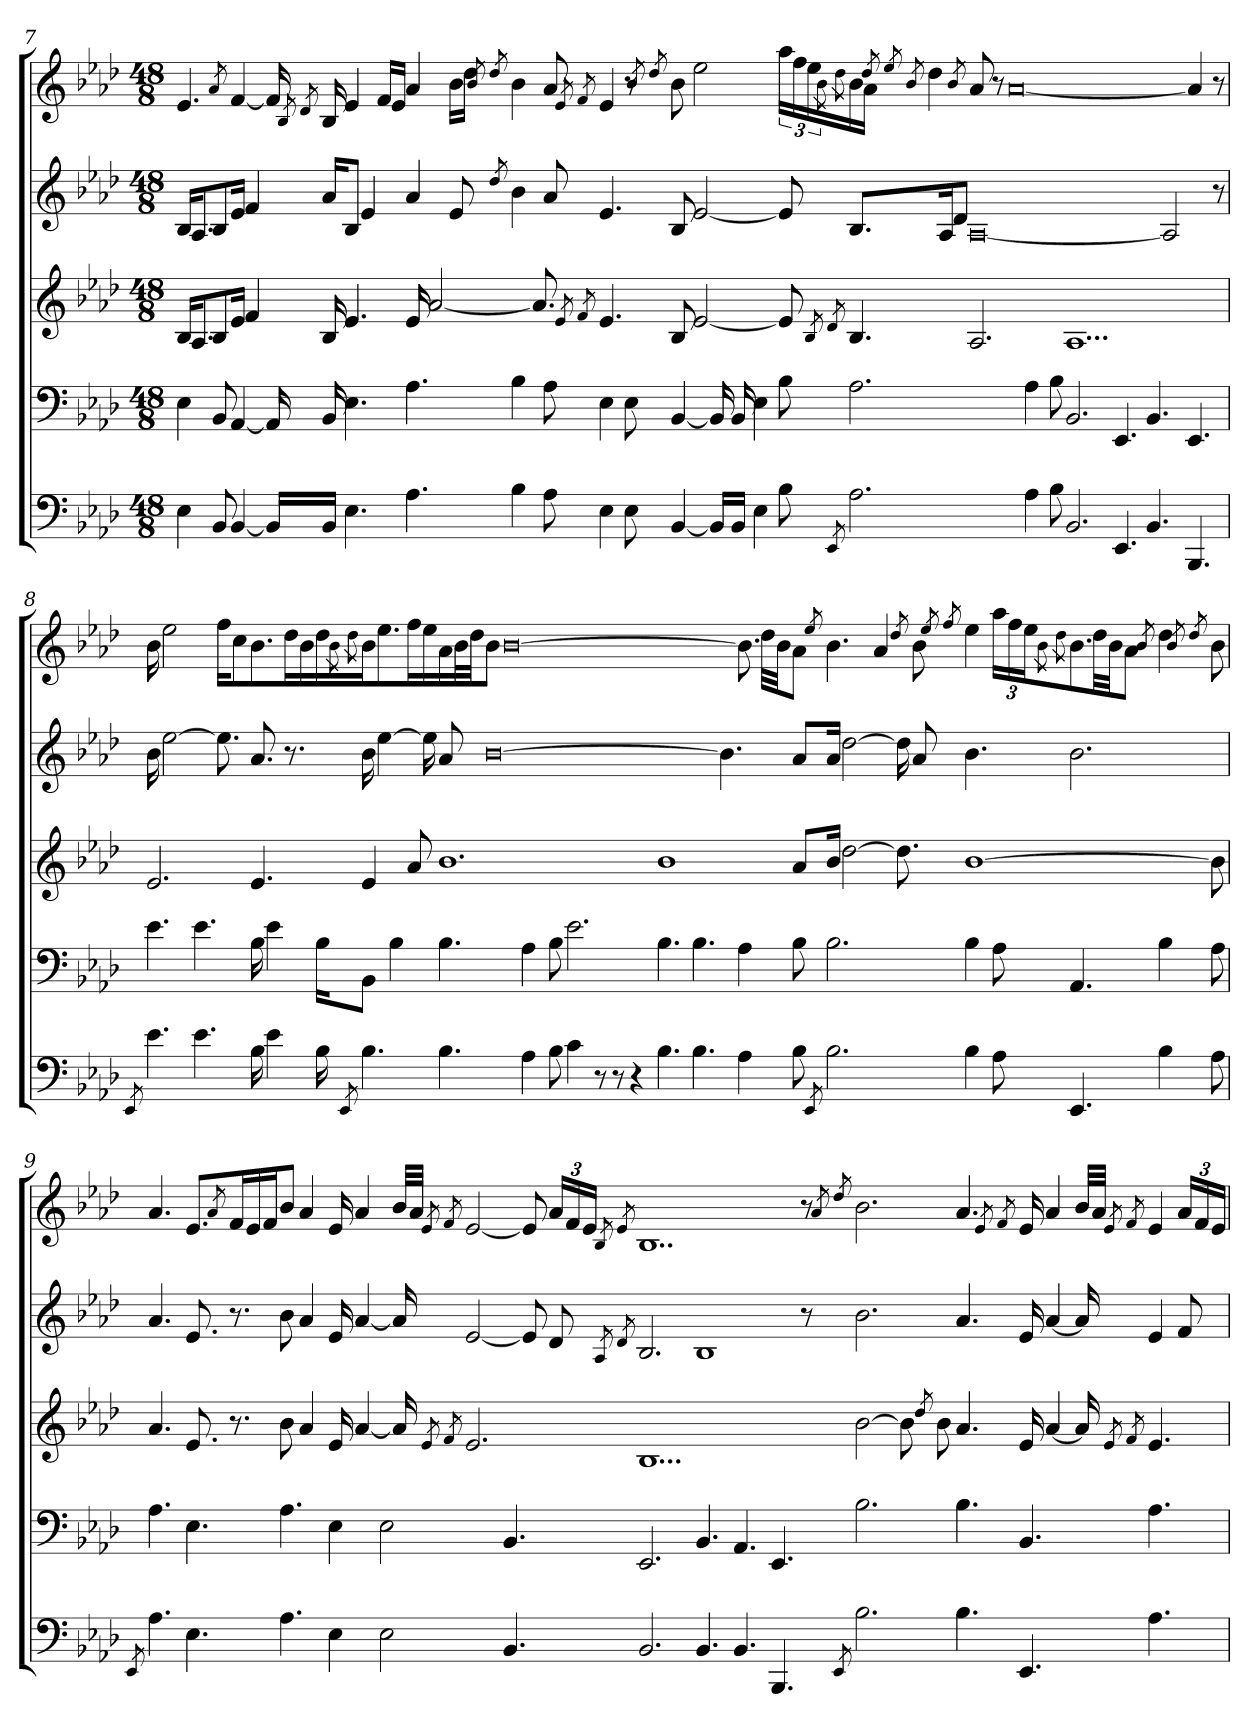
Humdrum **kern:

**kern	**kern	**kern	**kern	**kern
*part5	*part4	*part3	*part2	*part1
*staff5	*staff4	*staff3	*staff2	*staff1
*clefF4	*clefF4	*clefG2	*clefG2	*clefG2
*k[b-e-a-d-]	*k[b-e-a-d-]	*k[b-e-a-d-]	*k[b-e-a-d-]	*k[b-e-a-d-]
*M48/8	*M48/8	*M48/8	*M48/8	*M48/8
=7	=7	=7	=7	=7
4E-	4E-	16B-/KL	16B-/KL	4.e-
.	.	8.A-/	8.A-/	.
8BB-	8BB-	8B-/	8B-/	.
.	.	.	.	8qa-
[4BB-	[4AA-	16e-/Jk	16e-/Jk	[4f
.	.	4f	4f	.
16BB-/LL]	16AA-]	.	.	16f]
.	.	.	.	8qB-
.	.	.	.	8qd-
16BB-/JJ	16BB-	16B-	16a-/KL	16B-
4.E-	4.E-	4.e-	8B-/J	4e-
.	.	.	4e-	.
.	.	.	.	16f/LL
.	.	.	.	16e-/JJ
4.A-	4.A-	16e-	4a-	4a-
.	.	[2a-	.	.
.	.	.	8e-	16b-\LL
.	.	.	.	16dd-\JJ
.	.	.	.	8qb-
.	.	.	8qdd-	8qdd-
4B-	4B-	.	4b-	4b-
.	.	8.a-]	.	.
8A-	8A-	.	8a-	8a-
.	.	8qe-	.	8qe-
.	.	8qf	.	8qf
4E-	4E-	4.e-	4.e-	4e-
8E-	8E-	.	.	8r
.	.	.	.	8qb-
.	.	.	.	8qdd-
[4BB-	[4BB-	8B-	8B-	8b-
.	.	[2e-	[2e-	2ee-
16BB-/LL]	16BB-]	.	.	.
16BB-/JJ	16BB-	.	.	.
4E-	4E-	.	.	.
8B-	8B-	8e-]	8e-]	24aa-\LL
.	.	.	.	24ff\
.	.	.	.	24ee-\
.	.	8qB-	.	8qb-\
8qEE-	.	8qd-	.	8qdd-\
2.A-	2.A-	4.B-	8.B-/L	16b-\
.	.	.	.	16a-\JJ
.	.	.	.	8qdd-
.	.	.	.	8qee-
.	.	.	.	8qb-
.	.	.	.	4dd-
.	.	.	16A-/K	.
.	.	.	8d-/J	.
.	.	.	.	8qb-
.	.	2.A-	[0A-	8a-
.	.	.	.	8r
.	.	.	.	[0a-
4A-	4A-	.	.	.
8B-	8B-	.	.	.
2.BB-	2.BB-	1...A-	.	.
4.EE-	4.EE-	.	.	.
4.BB-	4.BB-	.	.	.
.	.	.	2A-]	.
4.BBB-	4.EE-	.	.	4a-]
.	.	.	8r	8r
=8	=8	=8	=8	=8
8qEE-	.	.	.	.
4.e-	4.e-	2.e-	16b-	16b-
.	.	.	[2ee-	2ee-
4.e-	4.e-	.	.	.
.	.	.	8.ee-]	16ff\KL
.	.	.	.	8cc\
16B-	16B-	4.e-	8.a-	8.b-\
4e-	4e-	.	.	.
.	.	.	8.r	16dd-\L
.	.	.	.	16b-\
16B-	16B-\KL	.	.	16dd-\
.	.	.	.	8qb-\
8qEE-	.	.	.	8qdd-\
4.B-	8BB-\J	4e-	16b-	16b-\J
.	.	.	[4ee-	8.ee-\
.	4B-	.	.	.
.	.	8a-	.	16ff\L
.	.	.	16ee-]	16ee-\
4.B-	4.B-	1.b-	8a-	16a-\
.	.	.	.	32b-\L
.	.	.	.	32dd-\JJ
.	.	.	[0b-	8b-\J
.	.	.	.	[0b-
4A-	4A-	.	.	.
8B-	8B-	.	.	.
4c	2.e-	.	.	.
8r	.	.	.	.
8r	.	.	.	.
4r	.	.	.	.
4.B-	4.B-	1b-	.	.
4.B-	4.B-	.	.	.
.	.	.	4.b-]	.
4A-	4A-	.	.	8.b-]
.	.	.	.	32dd-\LLL
.	.	.	.	32b-\JJ
8B-	8B-	8a-/L	8a-/L	8a-\J
8qEE-	.	.	.	8qee-
2.B-	2.B-	16b-/Jk	16a-/Jk	4.b-
.	.	[2dd-	[2dd-	.
.	.	.	.	4a-
.	.	8.dd-]	16dd-]	.
.	.	.	.	8qdd-
.	.	.	8a-	8b-
.	.	.	.	8qee-
.	.	.	.	8qff
4B-	4B-	[1b-	4.b-	4ee-
8A-	8A-	.	.	24aa-\LL
.	.	.	.	24ff\
.	.	.	.	24ee-\J
.	.	.	.	8qb-\
.	.	.	.	8qdd-\
4.EE-	4.AA-	.	2.b-	8.b-\
.	.	.	.	32dd-\LL
.	.	.	.	32b-\JJ
.	.	.	.	8a-\J
.	.	.	.	8qb-
4B-	4B-	.	.	4dd-
.	.	.	.	8qb-
.	.	.	.	8qdd-
8A-	8A-	8b-]	.	8b-
=9	=9	=9	=9	=9
8qEE-	.	.	.	.
4.A-	4.A-	4.a-	4.a-	4.a-
4.E-	4.E-	8.e-	8.e-	8.e-/L
.	.	.	.	8qa-/
.	.	8.r	8.r	16f/L
.	.	.	.	16e-/
.	.	.	.	16f/J
4.A-	4.A-	8b-	8b-	8b-/J
.	.	4a-	4a-	4a-
4E-	4E-	16e-	16e-	16e-
.	.	[4a-	[4a-	4a-
2E-	2E-	.	.	.
.	.	16a-]	16a-]	32b-/LLL
.	.	.	.	32a-/JJJ
.	.	8qe-	.	8qe-
.	.	8qf	.	8qf
.	.	2.e-	[2e-	[2e-
4.BB-	4.BB-	.	.	.
.	.	.	8e-]	8e-]
.	.	.	8d-	24a-/LL
.	.	.	.	24f/
.	.	.	.	24e-/JJ
.	.	.	8qA-	8qB-
.	.	.	8qd-	8qe-
2.BB-	2.EE-	1...B-	2.B-	1..B-
4.BB-	4.BB-	.	1B-	.
4.BB-	4.AA-	.	.	.
4.BBB-	4.EE-	.	.	.
.	.	.	8r	8r
.	.	.	.	8qa-
8qEE-	.	.	.	8qdd-
2.B-	2.B-	[2b-	2.b-	2.b-
.	.	8b-]	.	.
.	.	8qdd-	.	.
.	.	8b-	.	.
4.B-	4.B-	4.a-	4.a-	4.a-
.	.	.	.	8qe-
.	.	.	.	8qf
4.EE-	4.BB-	16e-	16e-	16e-
.	.	[4a-	[4a-	4a-
.	.	16a-]	16a-]	32b-/LLL
.	.	.	.	32a-/JJJ
.	.	8qe-	.	8qe-
.	.	8qf	.	8qf
4.A-	4.A-	4.e-	4e-	4e-
.	.	.	8f	24a-/LL
.	.	.	.	24f/
.	.	.	.	24e-/JJ
=	=	=	=	=
*-	*-	*-	*-	*-
